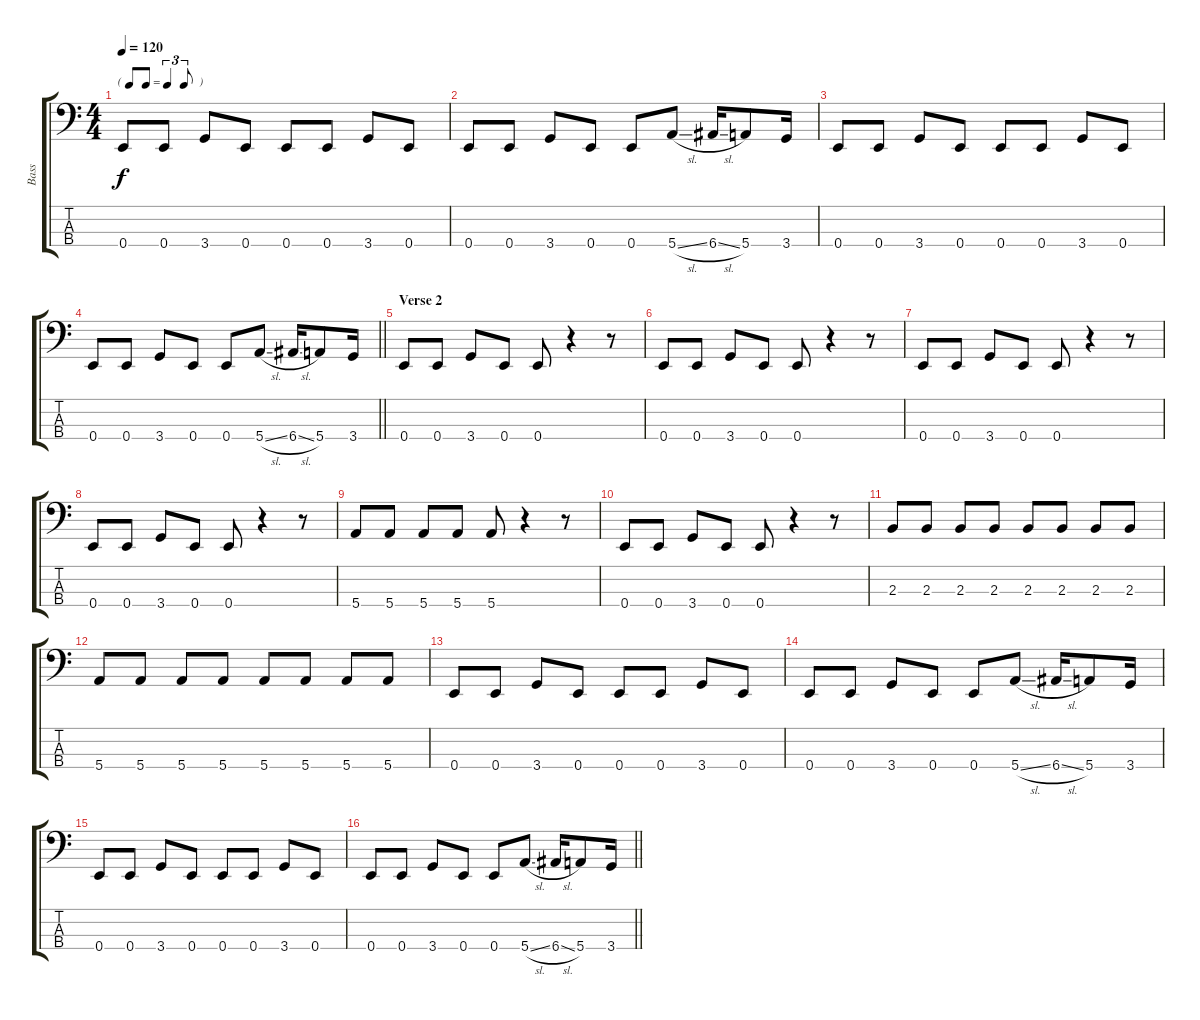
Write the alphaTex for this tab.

\track ("Bass" "Bass") {instrument electricbassfinger}
\staff {score tabs}
\tuning (G2 D2 A1 E1) {hide}
\ts (4 4)
\tf triplet8th
\tempo 120
\clef f4
\ks c
0.4.8{dy f} 0.4.8 3.4.8 0.4.8 0.4.8 0.4.8 3.4.8 0.4.8 |
0.4.8 0.4.8 3.4.8 0.4.8 0.4.8 5.4{sl}.8 6.4{sl}.16 5.4.8 3.4.16 |
0.4.8 0.4.8 3.4.8 0.4.8 0.4.8 0.4.8 3.4.8 0.4.8 |
\barLineRight lightlight
0.4.8 0.4.8 3.4.8 0.4.8 0.4.8 5.4{sl}.8 6.4{sl}.16 5.4.8 3.4.16 |
\section ("" "Verse 2")
0.4.8 0.4.8 3.4.8 0.4.8 0.4.8 r.4 r.8 |
0.4.8 0.4.8 3.4.8 0.4.8 0.4.8 r.4 r.8 |
0.4.8 0.4.8 3.4.8 0.4.8 0.4.8 r.4 r.8 |
0.4.8 0.4.8 3.4.8 0.4.8 0.4.8 r.4 r.8 |
5.4.8 5.4.8 5.4.8 5.4.8 5.4.8 r.4 r.8 |
0.4.8 0.4.8 3.4.8 0.4.8 0.4.8 r.4 r.8 |
2.3.8 2.3.8 2.3.8 2.3.8 2.3.8 2.3.8 2.3.8 2.3.8 |
5.4.8 5.4.8 5.4.8 5.4.8 5.4.8 5.4.8 5.4.8 5.4.8 |
0.4.8 0.4.8 3.4.8 0.4.8 0.4.8 0.4.8 3.4.8 0.4.8 |
0.4.8 0.4.8 3.4.8 0.4.8 0.4.8 5.4{sl}.8 6.4{sl}.16 5.4.8 3.4.16 |
0.4.8 0.4.8 3.4.8 0.4.8 0.4.8 0.4.8 3.4.8 0.4.8 |
\barLineRight lightlight
0.4.8 0.4.8 3.4.8 0.4.8 0.4.8 5.4{sl}.8 6.4{sl}.16 5.4.8 3.4.16
